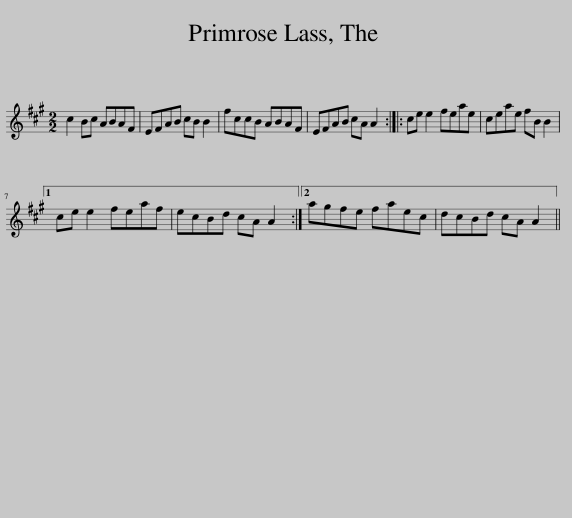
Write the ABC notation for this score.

X:1
L:1/8
M:2/2
I:linebreak $
K:A
V:1 treble
V:1
 c2 Bc ABAF | EFAB cB B2 | fccB ABAF | EFAB cA A2 :: ce e2 feae | %5
 ceae fB B2 |1$ ce e2 feaf | ecBd cA A2 :|2 agfe faec | dcBd cA A2 || %10
